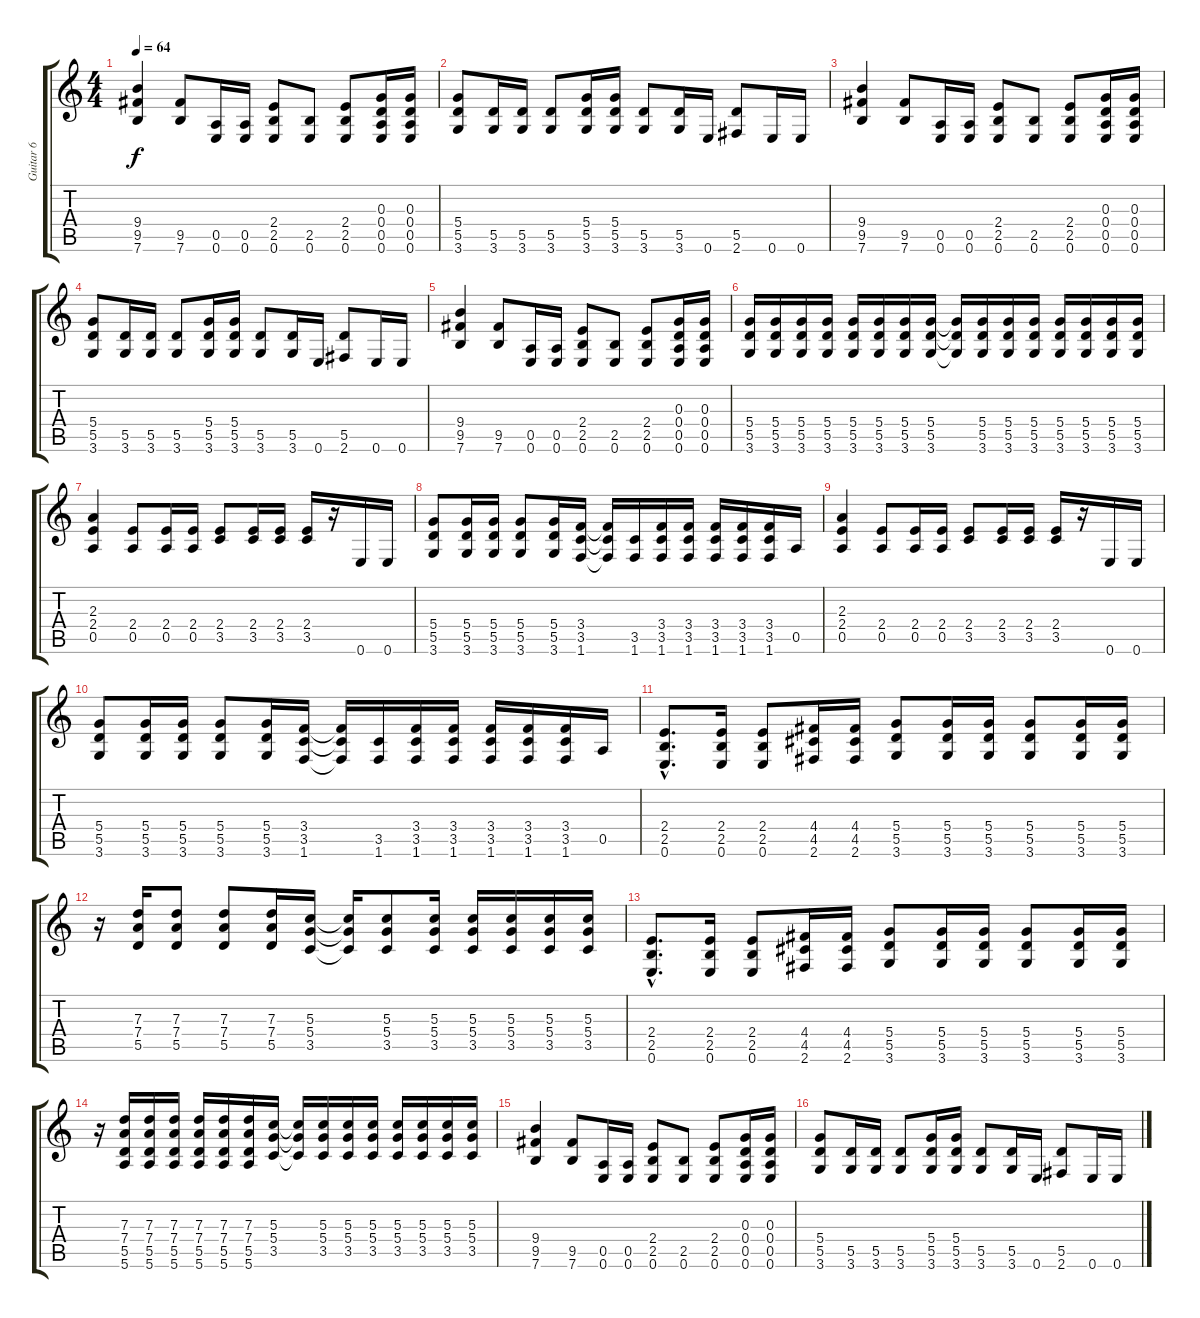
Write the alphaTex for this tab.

\track ("Guitar 6" "Guitar 6") {instrument overdrivenguitar}
\staff {score tabs}
\tuning (E4 B3 G3 D3 A2 E2) {hide}
\ts (4 4)
\tempo 64
\clef g2
\ks c
(9.4 9.5 7.6).4{dy f} (9.5 7.6).8 (0.5 0.6).16 (0.5 0.6).16 (2.4 2.5 0.6).8 (2.5 0.6).8 (2.4 2.5 0.6).8 (0.3 0.4 0.5 0.6).16 (0.3 0.4 0.5 0.6).16 |
(5.4 5.5 3.6).8 (5.5 3.6).16 (5.5 3.6).16 (5.5 3.6).8 (5.4 5.5 3.6).16 (5.4 5.5 3.6).16 (5.5 3.6).8 (5.5 3.6).16 0.6.16 (5.5 2.6).8 0.6.16 0.6.16 |
(9.4 9.5 7.6).4 (9.5 7.6).8 (0.5 0.6).16 (0.5 0.6).16 (2.4 2.5 0.6).8 (2.5 0.6).8 (2.4 2.5 0.6).8 (0.3 0.4 0.5 0.6).16 (0.3 0.4 0.5 0.6).16 |
(5.4 5.5 3.6).8 (5.5 3.6).16 (5.5 3.6).16 (5.5 3.6).8 (5.4 5.5 3.6).16 (5.4 5.5 3.6).16 (5.5 3.6).8 (5.5 3.6).16 0.6.16 (5.5 2.6).8 0.6.16 0.6.16 |
(9.4 9.5 7.6).4 (9.5 7.6).8 (0.5 0.6).16 (0.5 0.6).16 (2.4 2.5 0.6).8 (2.5 0.6).8 (2.4 2.5 0.6).8 (0.3 0.4 0.5 0.6).16 (0.3 0.4 0.5 0.6).16 |
(5.4 5.5 3.6).16 (5.4 5.5 3.6).16 (5.4 5.5 3.6).16 (5.4 5.5 3.6).16 (5.4 5.5 3.6).16 (5.4 5.5 3.6).16 (5.4 5.5 3.6).16 (5.4 5.5 3.6).16 (5.4{t} 5.5{t} 3.6{t}).16 (5.4 5.5 3.6).16 (5.4 5.5 3.6).16 (5.4 5.5 3.6).16 (5.4 5.5 3.6).16 (5.4 5.5 3.6).16 (5.4 5.5 3.6).16 (5.4 5.5 3.6).16 |
(2.3 2.4 0.5).4 (2.4 0.5).8 (2.4 0.5).16 (2.4 0.5).16 (2.4 3.5).8 (2.4 3.5).16 (2.4 3.5).16 (2.4 3.5).16 r.16 0.6.16 0.6.16 |
(5.4 5.5 3.6).8 (5.4 5.5 3.6).16 (5.4 5.5 3.6).16 (5.4 5.5 3.6).8 (5.4 5.5 3.6).16 (3.4 3.5 1.6).16 (3.4{t} 3.5{t} 1.6{t}).16 (3.5 1.6).16 (3.4 3.5 1.6).16 (3.4 3.5 1.6).16 (3.4 3.5 1.6).16 (3.4 3.5 1.6).16 (3.4 3.5 1.6).16 0.5.16 |
(2.3 2.4 0.5).4 (2.4 0.5).8 (2.4 0.5).16 (2.4 0.5).16 (2.4 3.5).8 (2.4 3.5).16 (2.4 3.5).16 (2.4 3.5).16 r.16 0.6.16 0.6.16 |
(5.4 5.5 3.6).8 (5.4 5.5 3.6).16 (5.4 5.5 3.6).16 (5.4 5.5 3.6).8 (5.4 5.5 3.6).16 (3.4 3.5 1.6).16 (3.4{t} 3.5{t} 1.6{t}).16 (3.5 1.6).16 (3.4 3.5 1.6).16 (3.4 3.5 1.6).16 (3.4 3.5 1.6).16 (3.4 3.5 1.6).16 (3.4 3.5 1.6).16 0.5.16 |
(2.4{hac} 2.5{hac} 0.6{hac}).8{d} (2.4 2.5 0.6).16 (2.4 2.5 0.6).8 (4.4 4.5 2.6).16 (4.4 4.5 2.6).16 (5.4 5.5 3.6).8 (5.4 5.5 3.6).16 (5.4 5.5 3.6).16 (5.4 5.5 3.6).8 (5.4 5.5 3.6).16 (5.4 5.5 3.6).16 |
r.16 (7.3 7.4 5.5).16 (7.3 7.4 5.5).8 (7.3 7.4 5.5).8 (7.3 7.4 5.5).16 (5.3 5.4 3.5).16 (5.3{t} 5.4{t} 3.5{t}).16 (5.3 5.4 3.5).8 (5.3 5.4 3.5).16 (5.3 5.4 3.5).16 (5.3 5.4 3.5).16 (5.3 5.4 3.5).16 (5.3 5.4 3.5).16 |
(2.4{hac} 2.5{hac} 0.6{hac}).8{d} (2.4 2.5 0.6).16 (2.4 2.5 0.6).8 (4.4 4.5 2.6).16 (4.4 4.5 2.6).16 (5.4 5.5 3.6).8 (5.4 5.5 3.6).16 (5.4 5.5 3.6).16 (5.4 5.5 3.6).8 (5.4 5.5 3.6).16 (5.4 5.5 3.6).16 |
r.16 (7.3 7.4 5.5 5.6).16 (7.3 7.4 5.5 5.6).16 (7.3 7.4 5.5 5.6).16 (7.3 7.4 5.5 5.6).16 (7.3 7.4 5.5 5.6).16 (7.3 7.4 5.5 5.6).16 (5.3 5.4 3.5).16 (5.3{t} 5.4{t} 3.5{t}).16 (5.3 5.4 3.5).16 (5.3 5.4 3.5).16 (5.3 5.4 3.5).16 (5.3 5.4 3.5).16 (5.3 5.4 3.5).16 (5.3 5.4 3.5).16 (5.3 5.4 3.5).16 |
(9.4 9.5 7.6).4 (9.5 7.6).8 (0.5 0.6).16 (0.5 0.6).16 (2.4 2.5 0.6).8 (2.5 0.6).8 (2.4 2.5 0.6).8 (0.3 0.4 0.5 0.6).16 (0.3 0.4 0.5 0.6).16 |
(5.4 5.5 3.6).8 (5.5 3.6).16 (5.5 3.6).16 (5.5 3.6).8 (5.4 5.5 3.6).16 (5.4 5.5 3.6).16 (5.5 3.6).8 (5.5 3.6).16 0.6.16 (5.5 2.6).8 0.6.16 0.6.16
